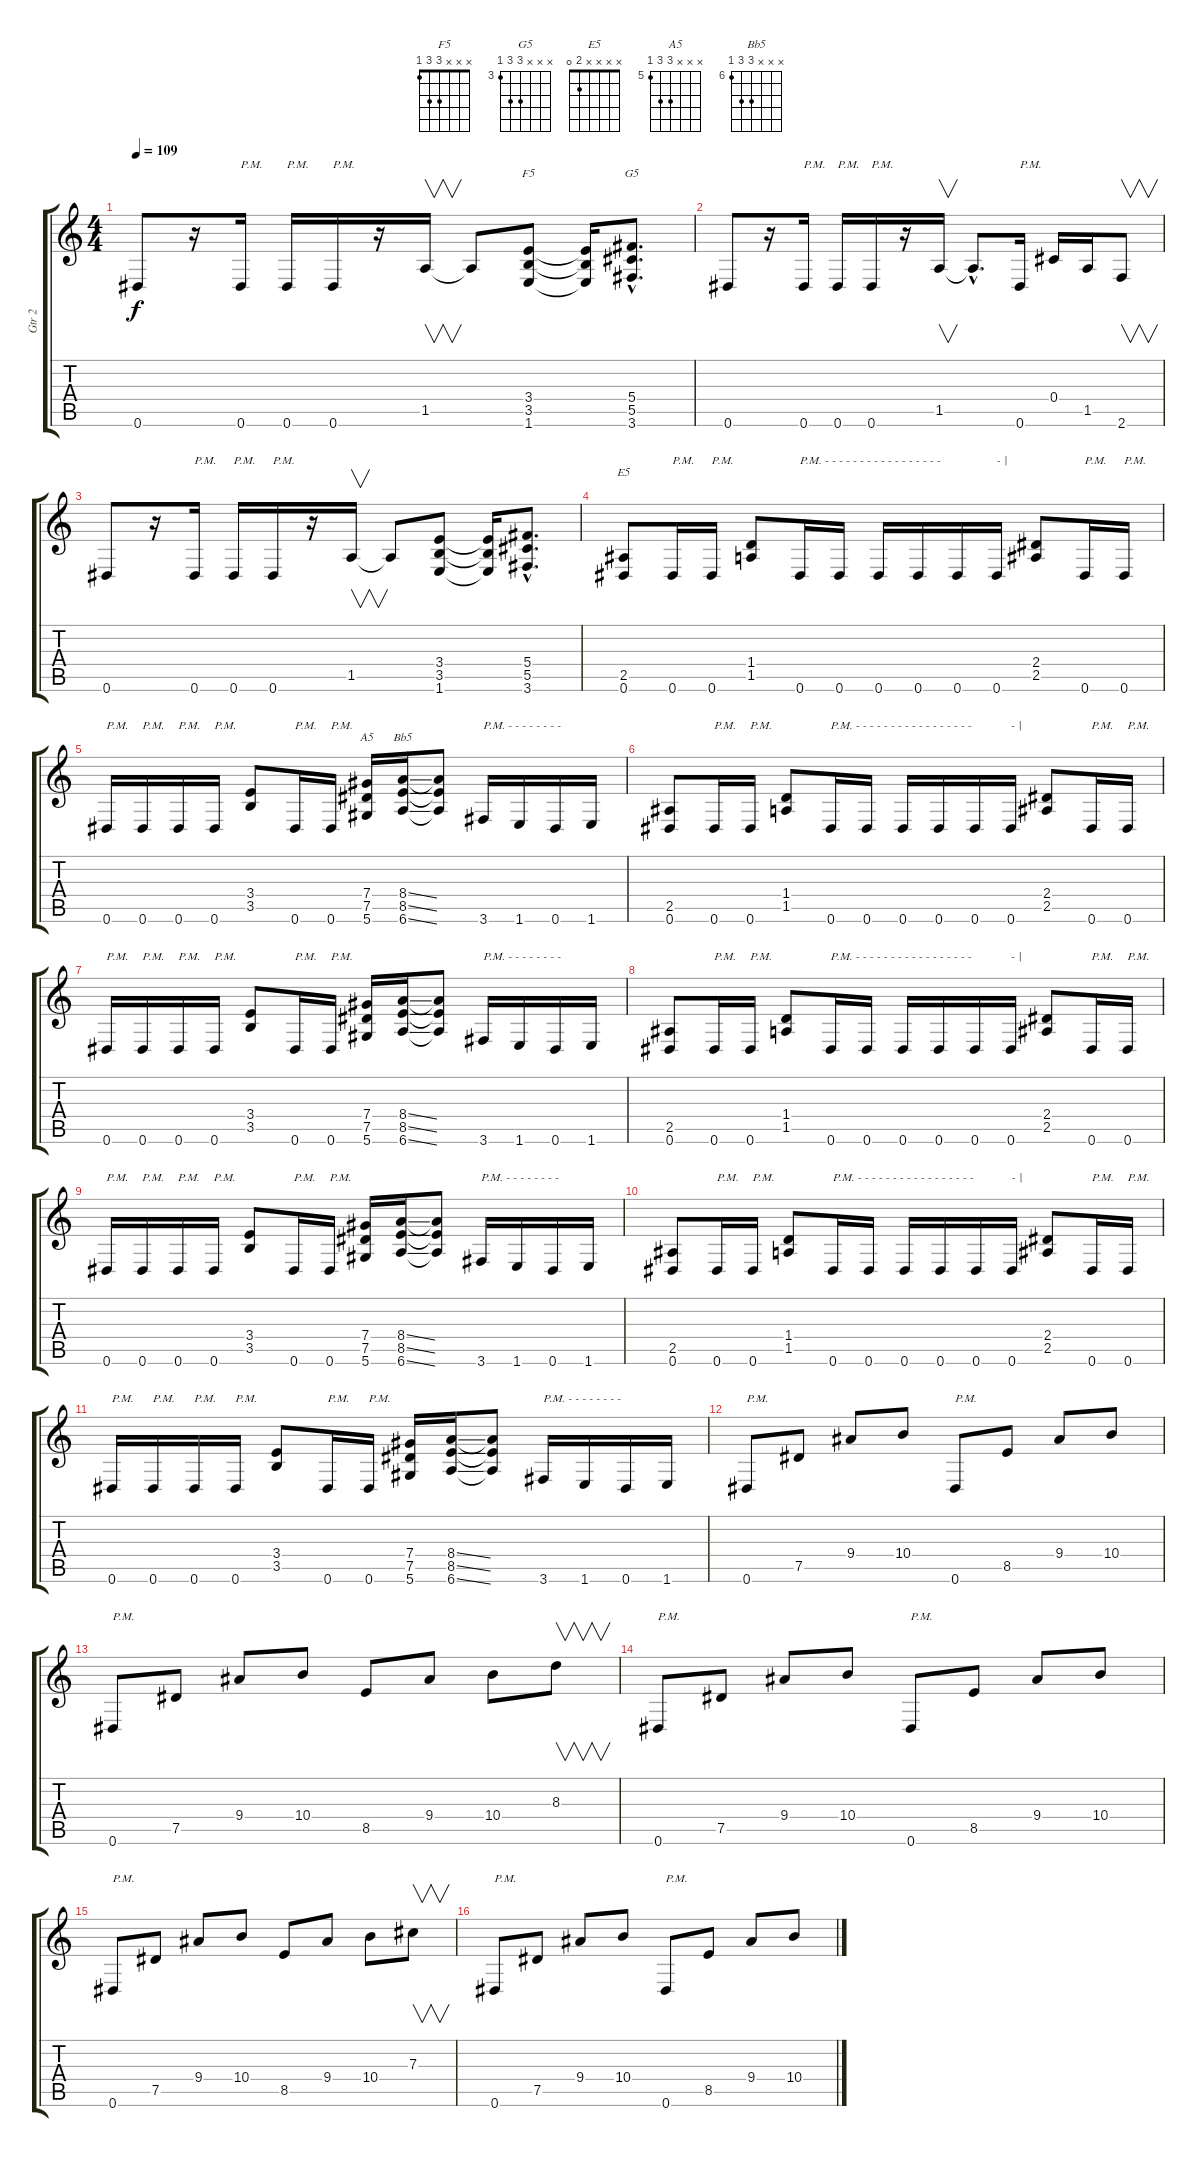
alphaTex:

\track ("Gtr 2" "Gtr 2") {instrument distortionguitar}
\staff {score tabs}
\tuning (Eb4 Bb3 Gb3 Db3 Ab2 Eb2) {hide}
\chord ("F5" x x x 3 3 1)
\chord ("G5" x x x 5 5 3) {firstfret 3}
\chord ("E5" x x x x 2 0)
\chord ("A5" x x x 7 7 5) {firstfret 5}
\chord ("Bb5" x x x 8 8 6) {firstfret 6}
\ts (4 4)
\tempo 109
\clef g2
\ks c
0.6.8{dy f} r.16 0.6.16{txt "P.M."} 0.6.16{txt "P.M."} 0.6.16{txt "P.M."} r.16 1.5.16{v} 1.5{t}.8 (3.4 3.5 1.6).8{ch "F5"} (3.4{t} 3.5{t} 1.6{t}).16 (5.4{hac} 5.5{hac} 3.6{hac}).8{d ch "G5"} |
0.6.8 r.16 0.6.16{txt "P.M."} 0.6.16{txt "P.M."} 0.6.16{txt "P.M."} r.16 1.5.16{v} 1.5{hac t}.8{d} 0.6.16{txt "P.M."} 0.4.16 1.5.16 2.6.8{v} |
0.6.8 r.16 0.6.16{txt "P.M."} 0.6.16{txt "P.M."} 0.6.16{txt "P.M."} r.16 1.5.16{v} 1.5{t}.8 (3.4 3.5 1.6).8 (3.4{t} 3.5{t} 1.6{t}).16 (5.4{hac} 5.5{hac} 3.6{hac}).8{d} |
(2.5 0.6).8{ch "E5"} 0.6.16{txt "P.M."} 0.6.16{txt "P.M."} (1.4 1.5).8 0.6.16{txt "P.M. - - - - - - - - - - - - - - - - - "} 0.6.16 0.6.16 0.6.16 0.6.16 0.6.16{txt "- |"} (2.4 2.5).8 0.6.16{txt "P.M."} 0.6.16{txt "P.M."} |
0.6.16{txt "P.M."} 0.6.16{txt "P.M."} 0.6.16{txt "P.M."} 0.6.16{txt "P.M."} (3.4 3.5).8 0.6.16{txt "P.M."} 0.6.16{txt "P.M."} (7.4 7.5 5.6).16{ch "A5"} (8.4{ss} 8.5{ss} 6.6{ss}).16{ch "Bb5"} (8.4{t} 8.5{t} 6.6{t}).8 3.6.16{txt "P.M. - - - - - - - -"} 1.6.16 0.6.16 1.6.16 |
(2.5 0.6).8 0.6.16{txt "P.M."} 0.6.16{txt "P.M."} (1.4 1.5).8 0.6.16{txt "P.M. - - - - - - - - - - - - - - - - - "} 0.6.16 0.6.16 0.6.16 0.6.16 0.6.16{txt "- |"} (2.4 2.5).8 0.6.16{txt "P.M."} 0.6.16{txt "P.M."} |
0.6.16{txt "P.M."} 0.6.16{txt "P.M."} 0.6.16{txt "P.M."} 0.6.16{txt "P.M."} (3.4 3.5).8 0.6.16{txt "P.M."} 0.6.16{txt "P.M."} (7.4 7.5 5.6).16 (8.4{ss} 8.5{ss} 6.6{ss}).16 (8.4{t} 8.5{t} 6.6{t}).8 3.6.16{txt "P.M. - - - - - - - -"} 1.6.16 0.6.16 1.6.16 |
(2.5 0.6).8 0.6.16{txt "P.M."} 0.6.16{txt "P.M."} (1.4 1.5).8 0.6.16{txt "P.M. - - - - - - - - - - - - - - - - - "} 0.6.16 0.6.16 0.6.16 0.6.16 0.6.16{txt "- |"} (2.4 2.5).8 0.6.16{txt "P.M."} 0.6.16{txt "P.M."} |
0.6.16{txt "P.M."} 0.6.16{txt "P.M."} 0.6.16{txt "P.M."} 0.6.16{txt "P.M."} (3.4 3.5).8 0.6.16{txt "P.M."} 0.6.16{txt "P.M."} (7.4 7.5 5.6).16 (8.4{ss} 8.5{ss} 6.6{ss}).16 (8.4{t} 8.5{t} 6.6{t}).8 3.6.16{txt "P.M. - - - - - - - -"} 1.6.16 0.6.16 1.6.16 |
(2.5 0.6).8 0.6.16{txt "P.M."} 0.6.16{txt "P.M."} (1.4 1.5).8 0.6.16{txt "P.M. - - - - - - - - - - - - - - - - - "} 0.6.16 0.6.16 0.6.16 0.6.16 0.6.16{txt "- |"} (2.4 2.5).8 0.6.16{txt "P.M."} 0.6.16{txt "P.M."} |
0.6.16{txt "P.M."} 0.6.16{txt "P.M."} 0.6.16{txt "P.M."} 0.6.16{txt "P.M."} (3.4 3.5).8 0.6.16{txt "P.M."} 0.6.16{txt "P.M."} (7.4 7.5 5.6).16 (8.4{ss} 8.5{ss} 6.6{ss}).16 (8.4{t} 8.5{t} 6.6{t}).8 3.6.16{txt "P.M. - - - - - - - -"} 1.6.16 0.6.16 1.6.16 |
0.6.8{txt "P.M."} 7.5.8 9.4.8 10.4.8 0.6.8{txt "P.M."} 8.5.8 9.4.8 10.4.8 |
0.6.8{txt "P.M."} 7.5.8 9.4.8 10.4.8 8.5.8 9.4.8 10.4.8 8.3.8{v} |
0.6.8{txt "P.M."} 7.5.8 9.4.8 10.4.8 0.6.8{txt "P.M."} 8.5.8 9.4.8 10.4.8 |
0.6.8{txt "P.M."} 7.5.8 9.4.8 10.4.8 8.5.8 9.4.8 10.4.8 7.3.8{v} |
0.6.8{txt "P.M."} 7.5.8 9.4.8 10.4.8 0.6.8{txt "P.M."} 8.5.8 9.4.8 10.4.8
